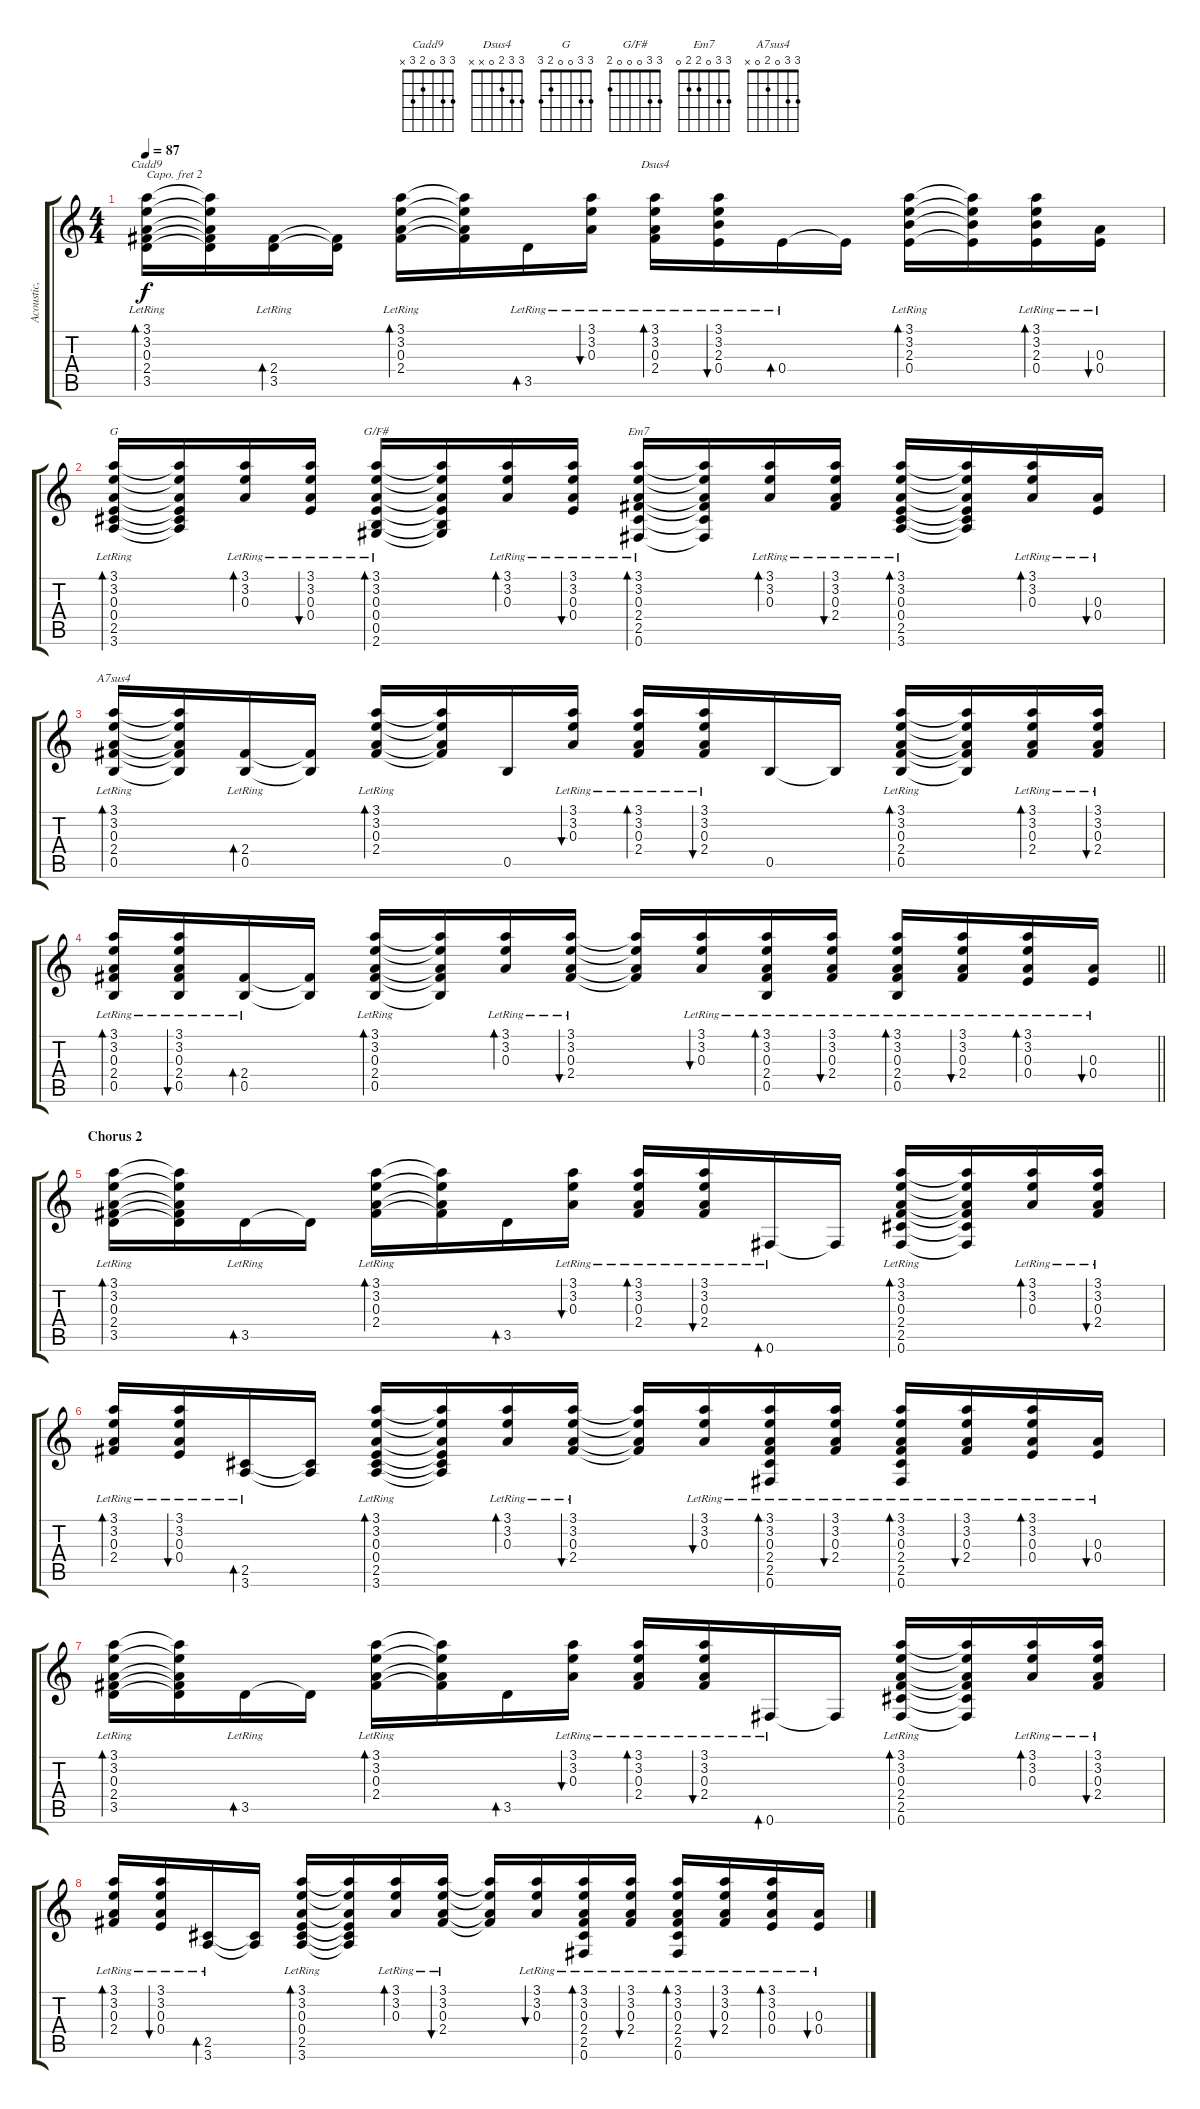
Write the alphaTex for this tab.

\track ("Acoustic, Rhythm (Capo @2)" "Acoustic, ") {instrument acousticguitarsteel}
\staff {score tabs}
\capo 2
\tuning (E4 B3 G3 D3 A2 E2) {hide}
\chord ("Cadd9" 3 3 0 2 3 x)
\chord ("Dsus4" 3 3 2 0 x x)
\chord ("G" 3 3 0 0 2 3)
\chord ("G/F#" 3 3 0 0 0 2)
\chord ("Em7" 3 3 0 2 2 0)
\chord ("A7sus4" 3 3 0 2 0 x)
\ts (4 4)
\tempo 87
\clef g2
\ks c
(3.1{lr} 3.2{lr} 0.3{lr} 2.4{lr} 3.5{lr}).16{bd 30 ch "Cadd9" dy f} (3.1{t} 3.2{t} 0.3{t} 2.4{t} 3.5{t}).16 (2.4{lr} 3.5{lr}).16{bd 30} (2.4{t} 3.5{t}).16 (3.1{lr} 3.2{lr} 0.3{lr} 2.4{lr}).16{bd 30} (3.1{t} 3.2{t} 0.3{t} 2.4{t}).16 3.5{lr}.16{bd 30} (3.1{lr} 3.2{lr} 0.3{lr}).16{bu 30} (3.1{lr} 3.2{lr} 0.3{lr} 2.4{lr}).16{bd 30 ch "Dsus4"} (3.1{lr} 3.2{lr} 2.3{lr} 0.4{lr}).16{bu 30} 0.4{lr}.16{bd 30} 0.4{t}.16 (3.1{lr} 3.2{lr} 2.3{lr} 0.4{lr}).16{bd 30} (3.1{t} 3.2{t} 2.3{t} 0.4{t}).16 (3.1{lr} 3.2{lr} 2.3{lr} 0.4{lr}).16{bd 30} (0.3{lr} 0.4{lr}).16{bu 30} |
(3.1{lr} 3.2{lr} 0.3{lr} 0.4{lr} 2.5{lr} 3.6{lr}).16{bd 30 ch "G"} (3.1{t} 3.2{t} 0.3{t} 0.4{t} 2.5{t} 3.6{t}).16 (3.1{lr} 3.2{lr} 0.3{lr}).16{bd 30} (3.1{lr} 3.2{lr} 0.3{lr} 0.4{lr}).16{bu 30} (3.1{lr} 3.2{lr} 0.3{lr} 0.4{lr} 0.5{lr} 2.6{lr}).16{bd 30 ch "G/F#"} (3.1{t} 3.2{t} 0.3{t} 0.4{t} 0.5{t} 2.6{t}).16 (3.1{lr} 3.2{lr} 0.3{lr}).16{bd 30} (3.1{lr} 3.2{lr} 0.3{lr} 0.4{lr}).16{bu 30} (3.1{lr} 3.2{lr} 0.3{lr} 2.4{lr} 2.5{lr} 0.6{lr}).16{bd 30 ch "Em7"} (3.1{t} 3.2{t} 0.3{t} 2.4{t} 2.5{t} 0.6{t}).16 (3.1{lr} 3.2{lr} 0.3{lr}).16{bd 30} (3.1{lr} 3.2{lr} 0.3{lr} 2.4).16{bu 30} (3.1{lr} 3.2{lr} 0.3{lr} 0.4{lr} 2.5{lr} 3.6{lr}).16{bd 30} (3.1{t} 3.2{t} 0.3{t} 0.4{t} 2.5{t} 3.6{t}).16 (3.1{lr} 3.2{lr} 0.3{lr}).16{bd 30} (0.3{lr} 0.4{lr}).16{bu 30} |
(3.1{lr} 3.2{lr} 0.3{lr} 2.4{lr} 0.5{lr}).16{bd 30 ch "A7sus4"} (3.1{t} 3.2{t} 0.3{t} 2.4{t} 0.5{t}).16 (2.4 0.5{lr}).16{bd 30} (2.4{t} 0.5{t}).16 (3.1{lr} 3.2{lr} 0.3{lr} 2.4{lr}).16{bd 30} (3.1{t} 3.2{t} 0.3{t} 2.4{t}).16 0.5.16 (3.1{lr} 3.2{lr} 0.3{lr}).16{bu 30} (3.1{lr} 3.2{lr} 0.3{lr} 2.4{lr}).16{bd 30} (3.1{lr} 3.2{lr} 0.3{lr} 2.4{lr}).16{bu 30} 0.5.16 0.5{t}.16 (3.1{lr} 3.2{lr} 0.3{lr} 2.4{lr} 0.5).16{bd 30} (3.1{t} 3.2{t} 0.3{t} 2.4{t} 0.5{t}).16 (3.1{lr} 3.2{lr} 0.3{lr} 2.4{lr}).16{bd 30} (3.1 3.2{lr} 0.3 2.4{lr}).16{bu 30} |
\barLineRight lightlight
(3.1{lr} 3.2{lr} 0.3{lr} 2.4{lr} 0.5{lr}).16{bd 30} (3.1{lr} 3.2{lr} 0.3{lr} 2.4{lr} 0.5{lr}).16{bu 30} (2.4{lr} 0.5{lr}).16{bd 30} (2.4{t} 0.5{t}).16 (3.1{lr} 3.2{lr} 0.3{lr} 2.4{lr} 0.5{lr}).16{bd 30} (3.1{t} 3.2{t} 0.3{t} 2.4{t} 0.5{t}).16 (3.1{lr} 3.2{lr} 0.3{lr}).16{bd 30} (3.1{lr} 3.2{lr} 0.3{lr} 2.4{lr}).16{bu 30} (3.1{t} 3.2{t} 0.3{t} 2.4{t}).16 (3.1{lr} 3.2{lr} 0.3{lr}).16{bu 30} (3.1{lr} 3.2{lr} 0.3{lr} 2.4{lr} 0.5{lr}).16{bd 30} (3.1{lr} 3.2{lr} 0.3{lr} 2.4{lr}).16{bu 30} (3.1{lr} 3.2{lr} 0.3{lr} 2.4{lr} 0.5{lr}).16{bd 30} (3.1{lr} 3.2{lr} 0.3{lr} 2.4{lr}).16{bu 30} (3.1{lr} 3.2{lr} 0.3{lr} 0.4{lr}).16{bd 30} (0.3{lr} 0.4{lr}).16{bu 30} |
\section ("" "Chorus 2")
(3.1{lr} 3.2{lr} 0.3{lr} 2.4{lr} 3.5{lr}).16{bd 30} (3.1{t} 3.2{t} 0.3{t} 2.4{t} 3.5{t}).16 3.5{lr}.16{bd 30} 3.5{t}.16 (3.1{lr} 3.2{lr} 0.3{lr} 2.4{lr}).16{bd 30} (3.1{t} 3.2{t} 0.3{t} 2.4{t}).16 3.5.16{bd 30} (3.1{lr} 3.2{lr} 0.3{lr}).16{bu 30} (3.1{lr} 3.2{lr} 0.3{lr} 2.4{lr}).16{bd 30} (3.1{lr} 3.2{lr} 0.3{lr} 2.4{lr}).16{bu 30} 0.6{lr}.16{bd 30} 0.6{t}.16 (3.1{lr} 3.2{lr} 0.3{lr} 2.4{lr} 2.5{lr} 0.6{lr}).16{bd 30} (3.1{t} 3.2{t} 0.3{t} 2.4{t} 2.5{t} 0.6{t}).16 (3.1 3.2 0.3{lr}).16{bd 30} (3.1{lr} 3.2{lr} 0.3{lr} 2.4{lr}).16{bu 30} |
(3.1{lr} 3.2{lr} 0.3{lr} 2.4{lr}).16{bd 30} (3.1{lr} 3.2{lr} 0.3{lr} 0.4{lr}).16{bu 30} (2.5{lr} 3.6{lr}).16{bd 30} (2.5{t} 3.6{t}).16 (3.1{lr} 3.2{lr} 0.3{lr} 0.4{lr} 2.5{lr} 3.6{lr}).16{bd 30} (3.1{t} 3.2{t} 0.3{t} 0.4{t} 2.5{t} 3.6{t}).16 (3.1{lr} 3.2{lr} 0.3{lr}).16{bd 30} (3.1{lr} 3.2{lr} 0.3{lr} 2.4{lr}).16{bu 30} (3.1{t} 3.2{t} 0.3{t} 2.4{t}).16 (3.1{lr} 3.2{lr} 0.3{lr}).16{bu 30} (3.1{lr} 3.2{lr} 0.3{lr} 2.4{lr} 2.5{lr} 0.6{lr}).16{bd 30} (3.1{lr} 3.2{lr} 0.3{lr} 2.4{lr}).16{bu 30} (3.1{lr} 3.2{lr} 0.3{lr} 2.4{lr} 2.5{lr} 0.6{lr}).16{bd 30} (3.1{lr} 3.2{lr} 0.3{lr} 2.4{lr}).16{bu 30} (3.1{lr} 3.2{lr} 0.3{lr} 0.4{lr}).16{bd 30} (0.3{lr} 0.4{lr}).16{bu 30} |
(3.1{lr} 3.2{lr} 0.3{lr} 2.4{lr} 3.5{lr}).16{bd 30} (3.1{t} 3.2{t} 0.3{t} 2.4{t} 3.5{t}).16 3.5{lr}.16{bd 30} 3.5{t}.16 (3.1{lr} 3.2{lr} 0.3{lr} 2.4{lr}).16{bd 30} (3.1{t} 3.2{t} 0.3{t} 2.4{t}).16 3.5.16{bd 30} (3.1{lr} 3.2{lr} 0.3{lr}).16{bu 30} (3.1{lr} 3.2{lr} 0.3{lr} 2.4{lr}).16{bd 30} (3.1{lr} 3.2{lr} 0.3{lr} 2.4{lr}).16{bu 30} 0.6{lr}.16{bd 30} 0.6{t}.16 (3.1{lr} 3.2{lr} 0.3{lr} 2.4{lr} 2.5{lr} 0.6{lr}).16{bd 30} (3.1{t} 3.2{t} 0.3{t} 2.4{t} 2.5{t} 0.6{t}).16 (3.1 3.2 0.3{lr}).16{bd 30} (3.1{lr} 3.2{lr} 0.3{lr} 2.4{lr}).16{bu 30} |
(3.1{lr} 3.2{lr} 0.3{lr} 2.4{lr}).16{bd 30} (3.1{lr} 3.2{lr} 0.3{lr} 0.4{lr}).16{bu 30} (2.5{lr} 3.6{lr}).16{bd 30} (2.5{t} 3.6{t}).16 (3.1{lr} 3.2{lr} 0.3{lr} 0.4{lr} 2.5{lr} 3.6{lr}).16{bd 30} (3.1{t} 3.2{t} 0.3{t} 0.4{t} 2.5{t} 3.6{t}).16 (3.1{lr} 3.2{lr} 0.3{lr}).16{bd 30} (3.1{lr} 3.2{lr} 0.3{lr} 2.4{lr}).16{bu 30} (3.1{t} 3.2{t} 0.3{t} 2.4{t}).16 (3.1{lr} 3.2{lr} 0.3{lr}).16{bu 30} (3.1{lr} 3.2{lr} 0.3{lr} 2.4{lr} 2.5{lr} 0.6{lr}).16{bd 30} (3.1{lr} 3.2{lr} 0.3{lr} 2.4{lr}).16{bu 30} (3.1{lr} 3.2{lr} 0.3{lr} 2.4{lr} 2.5{lr} 0.6{lr}).16{bd 30} (3.1{lr} 3.2{lr} 0.3{lr} 2.4{lr}).16{bu 30} (3.1{lr} 3.2{lr} 0.3{lr} 0.4{lr}).16{bd 30} (0.3{lr} 0.4{lr}).16{bu 30}
